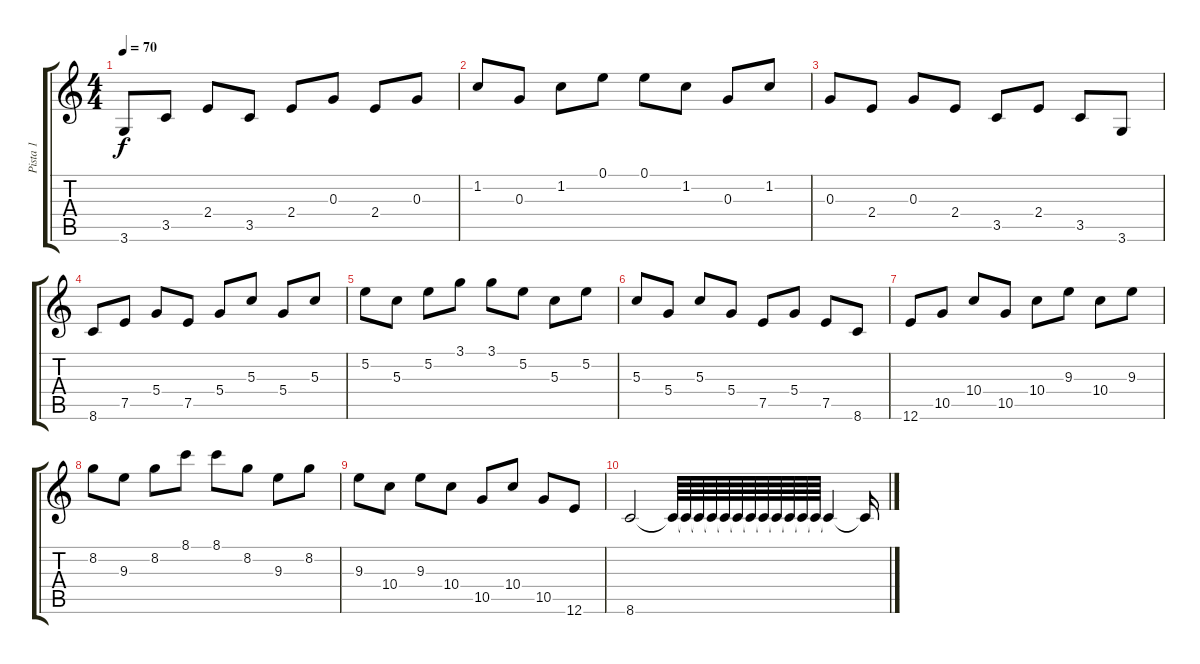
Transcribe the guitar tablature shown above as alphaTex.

\track ("Pista 1" "Pista 1") {instrument acousticguitarnylon}
\staff {score tabs}
\tuning (E4 B3 G3 D3 A2 E2) {hide}
\ts (4 4)
\tempo 70
\clef g2
\ks c
3.6.8{dy f} 3.5.8 2.4.8 3.5.8 2.4.8 0.3.8 2.4.8 0.3.8 |
1.2.8 0.3.8 1.2.8 0.1.8 0.1.8 1.2.8 0.3.8 1.2.8 |
0.3.8 2.4.8 0.3.8 2.4.8 3.5.8 2.4.8 3.5.8 3.6.8 |
8.6.8 7.5.8 5.4.8 7.5.8 5.4.8 5.3.8 5.4.8 5.3.8 |
5.2.8 5.3.8 5.2.8 3.1.8 3.1.8 5.2.8 5.3.8 5.2.8 |
5.3.8 5.4.8 5.3.8 5.4.8 7.5.8 5.4.8 7.5.8 8.6.8 |
12.6.8 10.5.8 10.4.8 10.5.8 10.4.8 9.3.8 10.4.8 9.3.8 |
8.2.8 9.3.8 8.2.8 8.1.8 8.1.8 8.2.8 9.3.8 8.2.8 |
9.3.8 10.4.8 9.3.8 10.4.8 10.5.8 10.4.8 10.5.8 12.6.8 |
8.6.2 8.6{t}.64 8.6{t}.64 8.6{t}.64 8.6{t}.64 8.6{t}.64 8.6{t}.64 8.6{t}.64 8.6{t}.64 8.6{t}.64 8.6{t}.64 8.6{t}.64 8.6{t}.64 8.6{t}.4 8.6{t}.16
